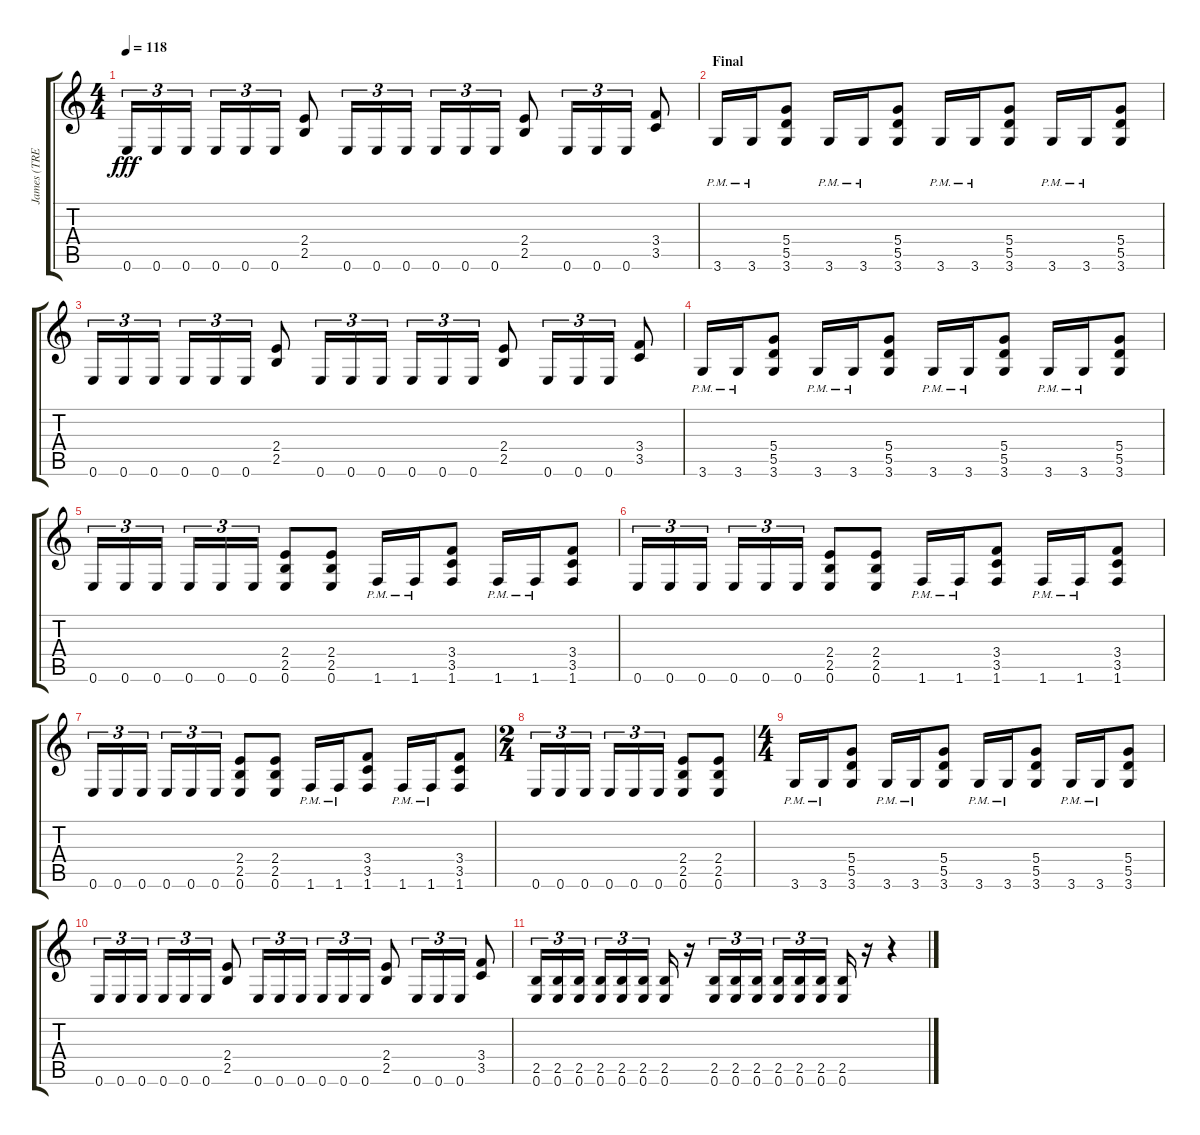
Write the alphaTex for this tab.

\track ("James (TREBBLE)" "James (TRE") {instrument electricguitarclean}
\staff {score tabs}
\tuning (E4 B3 G3 D3 A2 E2) {hide}
\ts (4 4)
\tempo 118
\clef g2
\ks c
0.6.16{tu (3 2) dy fff} 0.6.16{tu (3 2)} 0.6.16{tu (3 2)} 0.6.16{tu (3 2)} 0.6.16{tu (3 2)} 0.6.16{tu (3 2)} (2.4 2.5).8 0.6.16{tu (3 2)} 0.6.16{tu (3 2)} 0.6.16{tu (3 2)} 0.6.16{tu (3 2)} 0.6.16{tu (3 2)} 0.6.16{tu (3 2)} (2.4 2.5).8 0.6.16{tu (3 2)} 0.6.16{tu (3 2)} 0.6.16{tu (3 2)} (3.4 3.5).8 |
\section ("" "Final")
3.6{pm}.16 3.6{pm}.16 (5.4 5.5 3.6).8 3.6{pm}.16 3.6{pm}.16 (5.4 5.5 3.6).8 3.6{pm}.16 3.6{pm}.16 (5.4 5.5 3.6).8 3.6{pm}.16 3.6{pm}.16 (5.4 5.5 3.6).8 |
0.6.16{tu (3 2)} 0.6.16{tu (3 2)} 0.6.16{tu (3 2)} 0.6.16{tu (3 2)} 0.6.16{tu (3 2)} 0.6.16{tu (3 2)} (2.4 2.5).8 0.6.16{tu (3 2)} 0.6.16{tu (3 2)} 0.6.16{tu (3 2)} 0.6.16{tu (3 2)} 0.6.16{tu (3 2)} 0.6.16{tu (3 2)} (2.4 2.5).8 0.6.16{tu (3 2)} 0.6.16{tu (3 2)} 0.6.16{tu (3 2)} (3.4 3.5).8 |
3.6{pm}.16 3.6{pm}.16 (5.4 5.5 3.6).8 3.6{pm}.16 3.6{pm}.16 (5.4 5.5 3.6).8 3.6{pm}.16 3.6{pm}.16 (5.4 5.5 3.6).8 3.6{pm}.16 3.6{pm}.16 (5.4 5.5 3.6).8 |
0.6.16{tu (3 2)} 0.6.16{tu (3 2)} 0.6.16{tu (3 2)} 0.6.16{tu (3 2)} 0.6.16{tu (3 2)} 0.6.16{tu (3 2)} (2.4 2.5 0.6).8 (2.4 2.5 0.6).8 1.6{pm}.16 1.6{pm}.16 (3.4 3.5 1.6).8 1.6{pm}.16 1.6{pm}.16 (3.4 3.5 1.6).8 |
0.6.16{tu (3 2)} 0.6.16{tu (3 2)} 0.6.16{tu (3 2)} 0.6.16{tu (3 2)} 0.6.16{tu (3 2)} 0.6.16{tu (3 2)} (2.4 2.5 0.6).8 (2.4 2.5 0.6).8 1.6{pm}.16 1.6{pm}.16 (3.4 3.5 1.6).8 1.6{pm}.16 1.6{pm}.16 (3.4 3.5 1.6).8 |
0.6.16{tu (3 2)} 0.6.16{tu (3 2)} 0.6.16{tu (3 2)} 0.6.16{tu (3 2)} 0.6.16{tu (3 2)} 0.6.16{tu (3 2)} (2.4 2.5 0.6).8 (2.4 2.5 0.6).8 1.6{pm}.16 1.6{pm}.16 (3.4 3.5 1.6).8 1.6{pm}.16 1.6{pm}.16 (3.4 3.5 1.6).8 |
\ts (2 4)
0.6.16{tu (3 2)} 0.6.16{tu (3 2)} 0.6.16{tu (3 2)} 0.6.16{tu (3 2)} 0.6.16{tu (3 2)} 0.6.16{tu (3 2)} (2.4 2.5 0.6).8 (2.4 2.5 0.6).8 |
\ts (4 4)
3.6{pm}.16 3.6{pm}.16 (5.4 5.5 3.6).8 3.6{pm}.16 3.6{pm}.16 (5.4 5.5 3.6).8 3.6{pm}.16 3.6{pm}.16 (5.4 5.5 3.6).8 3.6{pm}.16 3.6{pm}.16 (5.4 5.5 3.6).8 |
0.6.16{tu (3 2)} 0.6.16{tu (3 2)} 0.6.16{tu (3 2)} 0.6.16{tu (3 2)} 0.6.16{tu (3 2)} 0.6.16{tu (3 2)} (2.4 2.5).8 0.6.16{tu (3 2)} 0.6.16{tu (3 2)} 0.6.16{tu (3 2)} 0.6.16{tu (3 2)} 0.6.16{tu (3 2)} 0.6.16{tu (3 2)} (2.4 2.5).8 0.6.16{tu (3 2)} 0.6.16{tu (3 2)} 0.6.16{tu (3 2)} (3.4 3.5).8 |
(2.5 0.6).16{tu (3 2)} (2.5 0.6).16{tu (3 2)} (2.5 0.6).16{tu (3 2)} (2.5 0.6).16{tu (3 2)} (2.5 0.6).16{tu (3 2)} (2.5 0.6).16{tu (3 2)} (2.5 0.6).16 r.16 (2.5 0.6).16{tu (3 2)} (2.5 0.6).16{tu (3 2)} (2.5 0.6).16{tu (3 2)} (2.5 0.6).16{tu (3 2)} (2.5 0.6).16{tu (3 2)} (2.5 0.6).16{tu (3 2)} (2.5 0.6).16 r.16 r.4
